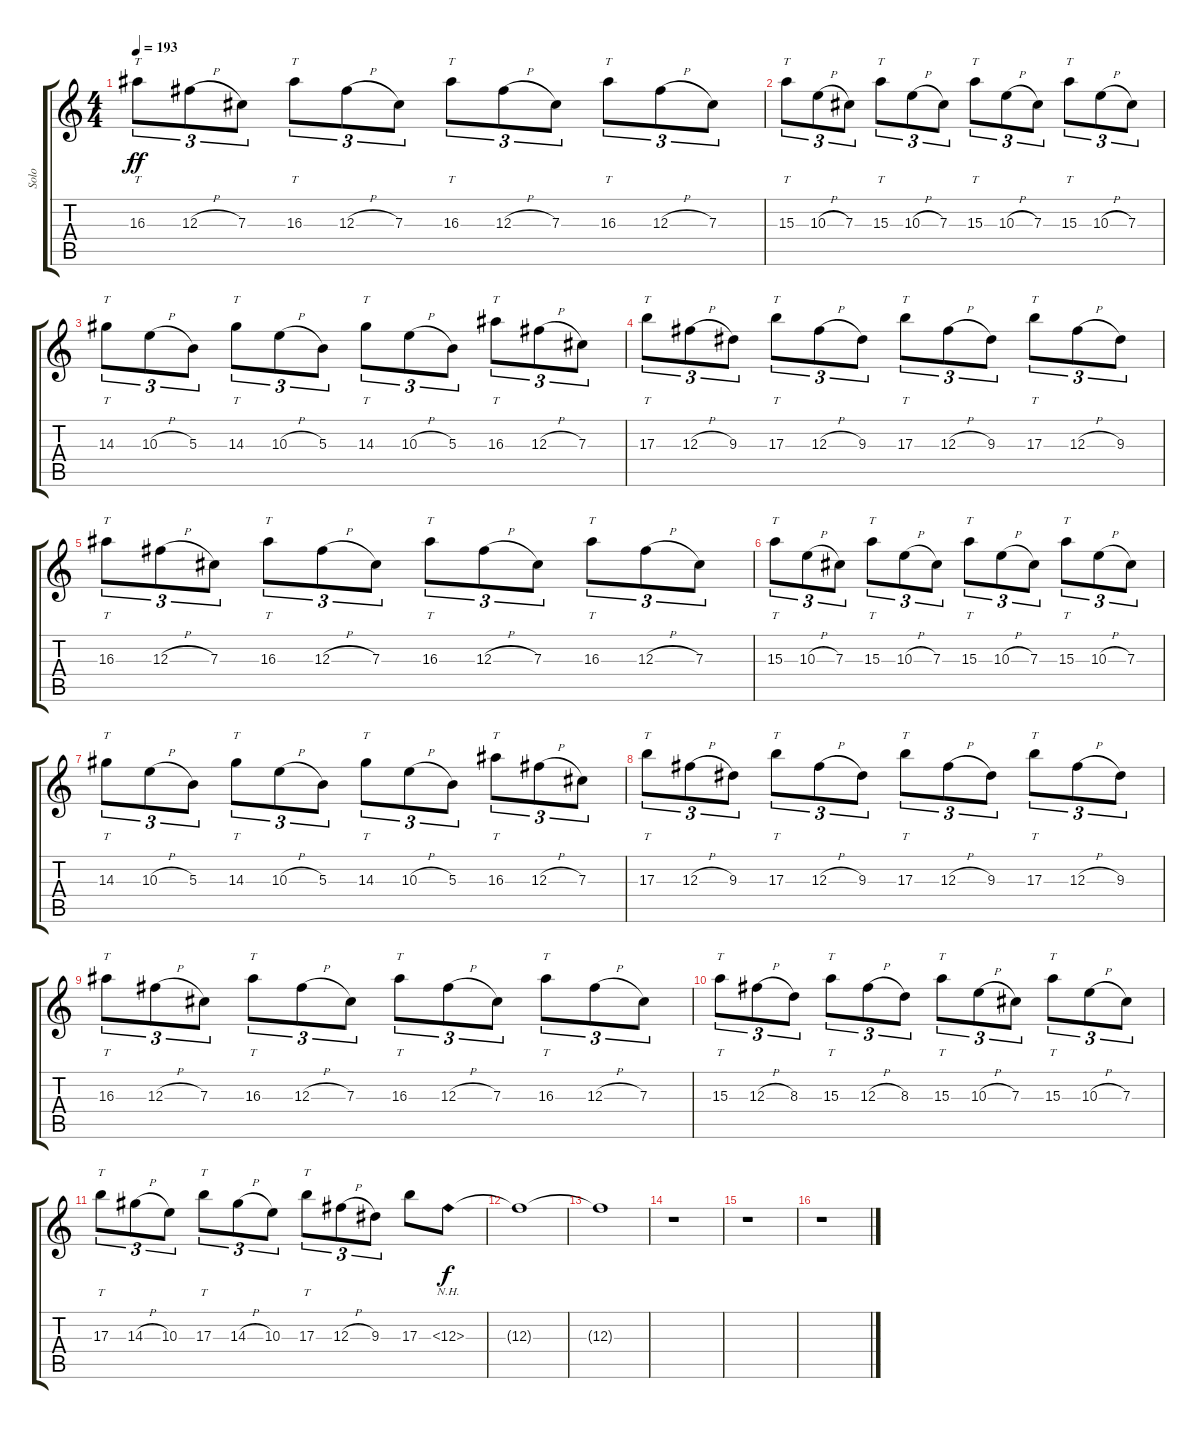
\track ("Solo" "Solo") {instrument distortionguitar}
\staff {score tabs}
\tuning (Eb4 Bb3 Gb3 Db3 Ab2 Eb2) {hide}
\ts (4 4)
\tempo 193
\clef g2
\ks c
16.3.8{tt tu (3 2) dy ff} 12.3{h}.8{tu (3 2)} 7.3.8{tu (3 2)} 16.3.8{tt tu (3 2)} 12.3{h}.8{tu (3 2)} 7.3.8{tu (3 2)} 16.3.8{tt tu (3 2)} 12.3{h}.8{tu (3 2)} 7.3.8{tu (3 2)} 16.3.8{tt tu (3 2)} 12.3{h}.8{tu (3 2)} 7.3.8{tu (3 2)} |
15.3.8{tt tu (3 2)} 10.3{h}.8{tu (3 2)} 7.3.8{tu (3 2)} 15.3.8{tt tu (3 2)} 10.3{h}.8{tu (3 2)} 7.3.8{tu (3 2)} 15.3.8{tt tu (3 2)} 10.3{h}.8{tu (3 2)} 7.3.8{tu (3 2)} 15.3.8{tt tu (3 2)} 10.3{h}.8{tu (3 2)} 7.3.8{tu (3 2)} |
14.3.8{tt tu (3 2)} 10.3{h}.8{tu (3 2)} 5.3.8{tu (3 2)} 14.3.8{tt tu (3 2)} 10.3{h}.8{tu (3 2)} 5.3.8{tu (3 2)} 14.3.8{tt tu (3 2)} 10.3{h}.8{tu (3 2)} 5.3.8{tu (3 2)} 16.3.8{tt tu (3 2)} 12.3{h}.8{tu (3 2)} 7.3.8{tu (3 2)} |
17.3.8{tt tu (3 2)} 12.3{h}.8{tu (3 2)} 9.3.8{tu (3 2)} 17.3.8{tt tu (3 2)} 12.3{h}.8{tu (3 2)} 9.3.8{tu (3 2)} 17.3.8{tt tu (3 2)} 12.3{h}.8{tu (3 2)} 9.3.8{tu (3 2)} 17.3.8{tt tu (3 2)} 12.3{h}.8{tu (3 2)} 9.3.8{tu (3 2)} |
16.3.8{tt tu (3 2)} 12.3{h}.8{tu (3 2)} 7.3.8{tu (3 2)} 16.3.8{tt tu (3 2)} 12.3{h}.8{tu (3 2)} 7.3.8{tu (3 2)} 16.3.8{tt tu (3 2)} 12.3{h}.8{tu (3 2)} 7.3.8{tu (3 2)} 16.3.8{tt tu (3 2)} 12.3{h}.8{tu (3 2)} 7.3.8{tu (3 2)} |
15.3.8{tt tu (3 2)} 10.3{h}.8{tu (3 2)} 7.3.8{tu (3 2)} 15.3.8{tt tu (3 2)} 10.3{h}.8{tu (3 2)} 7.3.8{tu (3 2)} 15.3.8{tt tu (3 2)} 10.3{h}.8{tu (3 2)} 7.3.8{tu (3 2)} 15.3.8{tt tu (3 2)} 10.3{h}.8{tu (3 2)} 7.3.8{tu (3 2)} |
14.3.8{tt tu (3 2)} 10.3{h}.8{tu (3 2)} 5.3.8{tu (3 2)} 14.3.8{tt tu (3 2)} 10.3{h}.8{tu (3 2)} 5.3.8{tu (3 2)} 14.3.8{tt tu (3 2)} 10.3{h}.8{tu (3 2)} 5.3.8{tu (3 2)} 16.3.8{tt tu (3 2)} 12.3{h}.8{tu (3 2)} 7.3.8{tu (3 2)} |
17.3.8{tt tu (3 2)} 12.3{h}.8{tu (3 2)} 9.3.8{tu (3 2)} 17.3.8{tt tu (3 2)} 12.3{h}.8{tu (3 2)} 9.3.8{tu (3 2)} 17.3.8{tt tu (3 2)} 12.3{h}.8{tu (3 2)} 9.3.8{tu (3 2)} 17.3.8{tt tu (3 2)} 12.3{h}.8{tu (3 2)} 9.3.8{tu (3 2)} |
16.3.8{tt tu (3 2)} 12.3{h}.8{tu (3 2)} 7.3.8{tu (3 2)} 16.3.8{tt tu (3 2)} 12.3{h}.8{tu (3 2)} 7.3.8{tu (3 2)} 16.3.8{tt tu (3 2)} 12.3{h}.8{tu (3 2)} 7.3.8{tu (3 2)} 16.3.8{tt tu (3 2)} 12.3{h}.8{tu (3 2)} 7.3.8{tu (3 2)} |
15.3.8{tt tu (3 2)} 12.3{h}.8{tu (3 2)} 8.3.8{tu (3 2)} 15.3.8{tt tu (3 2)} 12.3{h}.8{tu (3 2)} 8.3.8{tu (3 2)} 15.3.8{tt tu (3 2)} 10.3{h}.8{tu (3 2)} 7.3.8{tu (3 2)} 15.3.8{tt tu (3 2)} 10.3{h}.8{tu (3 2)} 7.3.8{tu (3 2)} |
17.3.8{tt tu (3 2)} 14.3{h}.8{tu (3 2)} 10.3.8{tu (3 2)} 17.3.8{tt tu (3 2)} 14.3{h}.8{tu (3 2)} 10.3.8{tu (3 2)} 17.3.8{tt tu (3 2)} 12.3{h}.8{tu (3 2)} 9.3.8{tu (3 2)} 17.3.8 12.3{nh}.8{dy f volume 12} |
12.3{t}.1{volume 8} |
12.3{t}.1{volume 5} |
r.1 |
r.1 |
r.1
